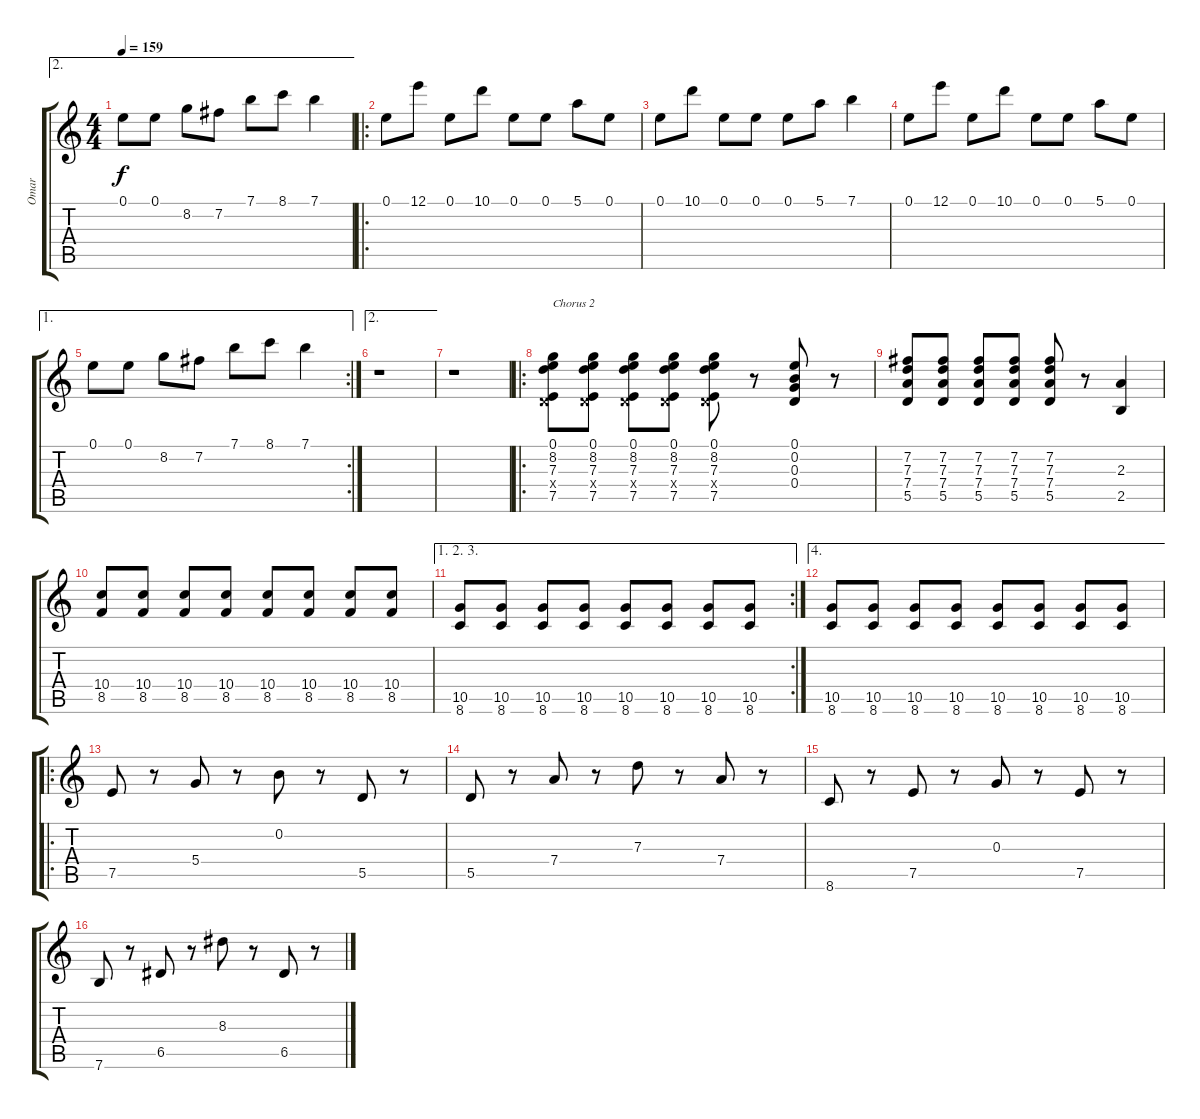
\track ("Omar" "Omar") {instrument overdrivenguitar}
\staff {score tabs}
\tuning (E4 B3 G3 D3 A2 E2) {hide}
\ae 2
\ts (4 4)
\tempo 159
\clef g2
\ks c
0.1.8{dy f} 0.1.8 8.2.8 7.2.8 7.1.8 8.1.8 7.1.4 |
\ro
0.1.8 12.1.8 0.1.8 10.1.8 0.1.8 0.1.8 5.1.8 0.1.8 |
0.1.8 10.1.8 0.1.8 0.1.8 0.1.8 5.1.8 7.1.4 |
0.1.8 12.1.8 0.1.8 10.1.8 0.1.8 0.1.8 5.1.8 0.1.8 |
\ae 1
\rc 2
0.1.8 0.1.8 8.2.8 7.2.8 7.1.8 8.1.8 7.1.4 |
\ae 2
r.1 |
r.1 |
\ro
(0.1 8.2 7.3 0.4{x} 7.5).8{txt "Chorus 2" instrument overdrivenguitar} (0.1 8.2 7.3 0.4{x} 7.5).8 (0.1 8.2 7.3 0.4{x} 7.5).8 (0.1 8.2 7.3 0.4{x} 7.5).8 (0.1 8.2 7.3 0.4{x} 7.5).8 r.8 (0.1 0.2 0.3 0.4).8 r.8 |
(7.2 7.3 7.4 5.5).8 (7.2 7.3 7.4 5.5).8 (7.2 7.3 7.4 5.5).8 (7.2 7.3 7.4 5.5).8 (7.2 7.3 7.4 5.5).8 r.8 (2.3 2.5).4 |
(10.4 8.5).8 (10.4 8.5).8 (10.4 8.5).8 (10.4 8.5).8 (10.4 8.5).8 (10.4 8.5).8 (10.4 8.5).8 (10.4 8.5).8 |
\ae (1 2 3)
\rc 2
(10.5 8.6).8 (10.5 8.6).8 (10.5 8.6).8 (10.5 8.6).8 (10.5 8.6).8 (10.5 8.6).8 (10.5 8.6).8 (10.5 8.6).8 |
\ae 4
(10.5 8.6).8 (10.5 8.6).8 (10.5 8.6).8 (10.5 8.6).8 (10.5 8.6).8 (10.5 8.6).8 (10.5 8.6).8 (10.5 8.6).8 |
\ro
7.5.8 r.8 5.4.8 r.8 0.2.8 r.8 5.5.8 r.8 |
5.5.8 r.8 7.4.8 r.8 7.3.8 r.8 7.4.8 r.8 |
8.6.8 r.8 7.5.8 r.8 0.3.8 r.8 7.5.8 r.8 |
7.6.8 r.8 6.5.8 r.8 8.3.8 r.8 6.5.8 r.8
